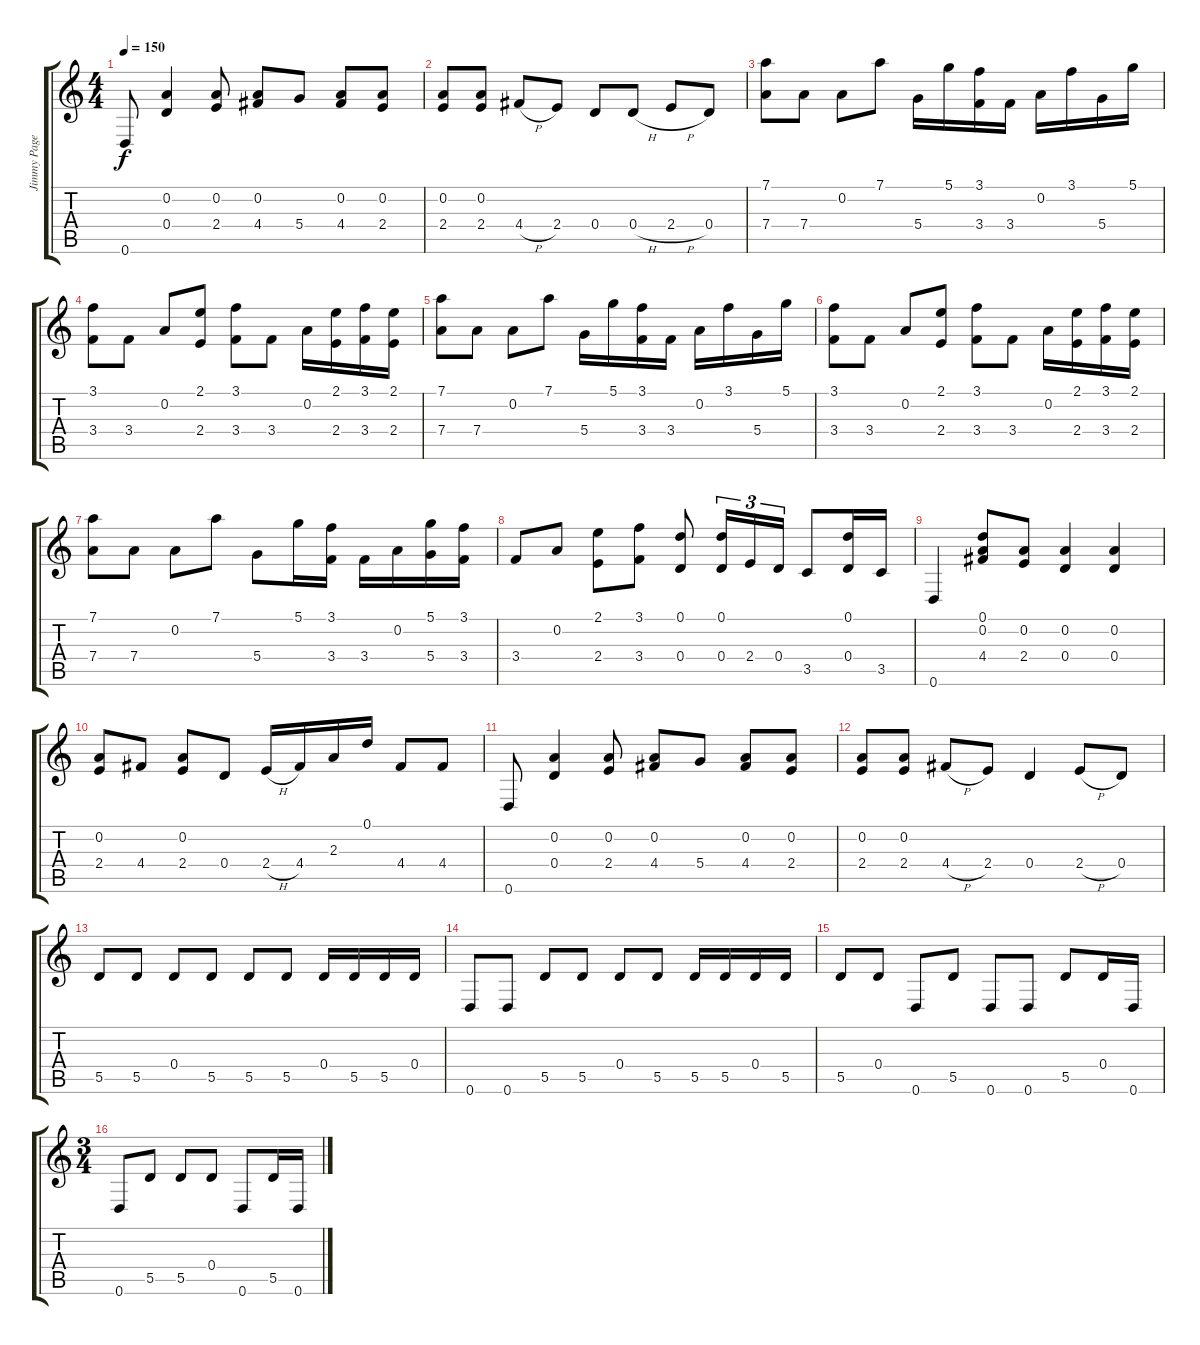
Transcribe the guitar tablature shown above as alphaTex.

\track ("Jimmy Page - Led Zeppelin" "Jimmy Page") {instrument acousticguitarsteel}
\staff {score tabs}
\tuning (D4 A3 G3 D3 A2 D2) {hide}
\ts (4 4)
\tempo 150
\clef g2
\ks c
0.6.8{dy f} (0.2 0.4).4 (0.2 2.4).8 (0.2 4.4).8 5.4.8 (0.2 4.4).8 (0.2 2.4).8 |
(0.2 2.4).8 (0.2 2.4).8 4.4{h}.8 2.4.8 0.4.8 0.4{h}.8 2.4{h}.8 0.4.8 |
(7.1 7.4).8 7.4.8 0.2.8 7.1.8 5.4.16 5.1.16 (3.1 3.4).16 3.4.16 0.2.16 3.1.16 5.4.16 5.1.16 |
(3.1 3.4).8 3.4.8 0.2.8 (2.1 2.4).8 (3.1 3.4).8 3.4.8 0.2.16 (2.1 2.4).16 (3.1 3.4).16 (2.1 2.4).16 |
(7.1 7.4).8 7.4.8 0.2.8 7.1.8 5.4.16 5.1.16 (3.1 3.4).16 3.4.16 0.2.16 3.1.16 5.4.16 5.1.16 |
(3.1 3.4).8 3.4.8 0.2.8 (2.1 2.4).8 (3.1 3.4).8 3.4.8 0.2.16 (2.1 2.4).16 (3.1 3.4).16 (2.1 2.4).16 |
(7.1 7.4).8 7.4.8 0.2.8 7.1.8 5.4.8 5.1.16 (3.1 3.4).16 3.4.16 0.2.16 (5.1 5.4).16 (3.1 3.4).16 |
3.4.8 0.2.8 (2.1 2.4).8 (3.1 3.4).8 (0.1 0.4).8 (0.1 0.4).16{tu (3 2)} 2.4.16{tu (3 2)} 0.4.16{tu (3 2)} 3.5.8 (0.1 0.4).16 3.5.16 |
0.6.4 (0.1 0.2 4.4).8 (0.2 2.4).8 (0.2 0.4).4 (0.2 0.4).4 |
(0.2 2.4).8 4.4.8 (0.2 2.4).8 0.4.8 2.4{h}.16 4.4.16 2.3.16 0.1.16 4.4.8 4.4.8 |
0.6.8 (0.2 0.4).4 (0.2 2.4).8 (0.2 4.4).8 5.4.8 (0.2 4.4).8 (0.2 2.4).8 |
(0.2 2.4).8 (0.2 2.4).8 4.4{h}.8 2.4.8 0.4.4 2.4{h}.8 0.4.8 |
5.5.8 5.5.8 0.4.8 5.5.8 5.5.8 5.5.8 0.4.16 5.5.16 5.5.16 0.4.16 |
0.6.8 0.6.8 5.5.8 5.5.8 0.4.8 5.5.8 5.5.16 5.5.16 0.4.16 5.5.16 |
5.5.8 0.4.8 0.6.8 5.5.8 0.6.8 0.6.8 5.5.8 0.4.16 0.6.16 |
\ts (3 4)
0.6.8 5.5.8 5.5.8 0.4.8 0.6.8 5.5.16 0.6.16
